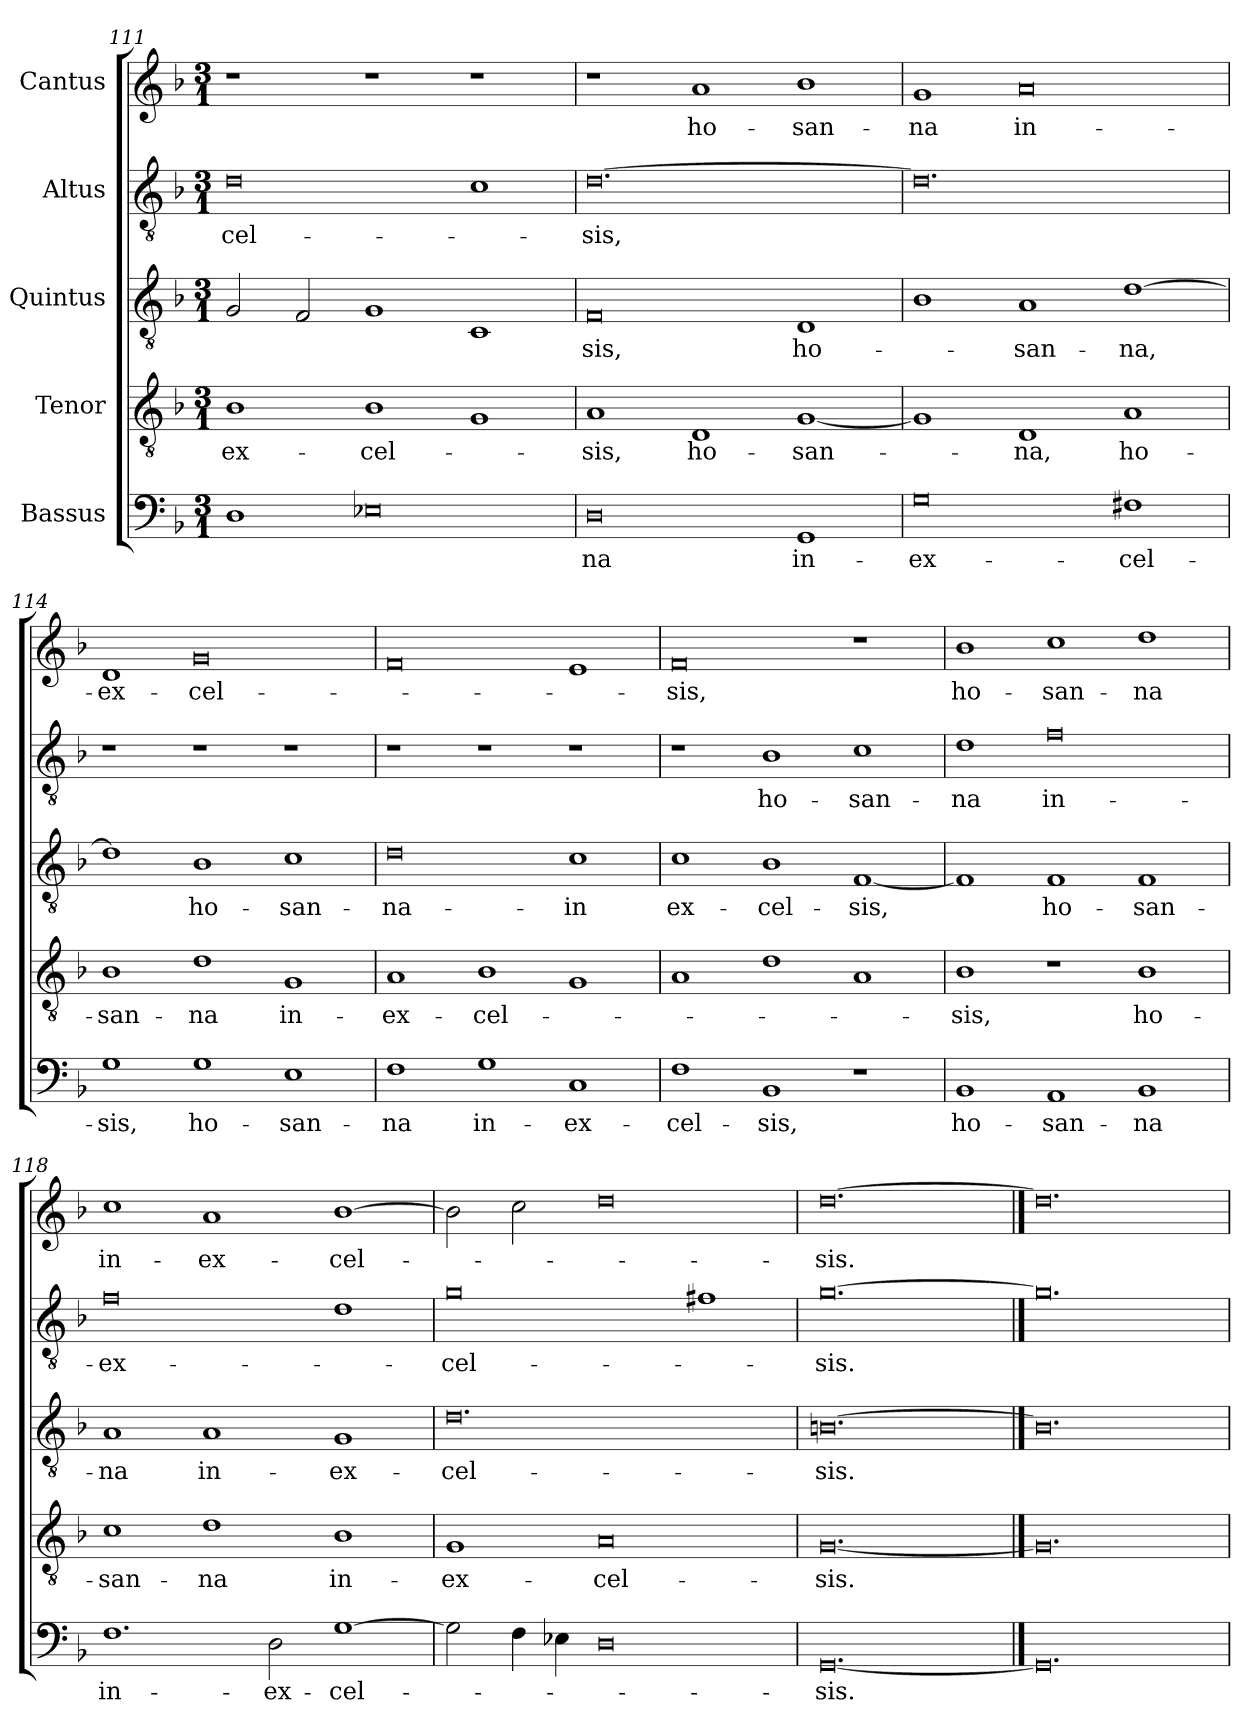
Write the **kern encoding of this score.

**kern	**text	**kern	**text	**kern	**text	**kern	**text	**kern	**text
*part5	*part5	*part4	*part4	*part3	*part3	*part2	*part2	*part1	*part1
*staff5	*staff5	*staff4	*staff4	*staff3	*staff3	*staff2	*staff2	*staff1	*staff1
*I"Bassus	*	*I"Tenor	*	*I"Quintus	*	*I"Altus	*	*I"Cantus	*
*clefF4	*	*clefGv2	*	*clefGv2	*	*clefGv2	*	*clefG2	*
*k[b-]	*	*k[b-]	*	*k[b-]	*	*k[b-]	*	*k[b-]	*
*M3/1	*	*M3/1	*	*M3/1	*	*M3/1	*	*M3/1	*
=111	=111	=111	=111	=111	=111	=111	=111	=111	=111
1D\	.	1B-\	ex-	2G/	.	0d\	-cel-	1r	.
.	.	.	.	2F/	.	.	.	.	.
0E-X\	.	1B-\	-cel-	1G/	.	.	.	1r	.
.	.	1G/	.	1C/	.	1c\	.	1r	.
=112	=112	=112	=112	=112	=112	=112	=112	=112	=112
0D\	-na	1A/	-sis,	0F/	-sis,	[0.d\	-sis,	1r	.
.	.	1D/	ho-	.	.	.	.	1a/	ho-
1GG/	in-	[1G/	-san-	1D/	ho-	.	.	1b-\	-san-
=113	=113	=113	=113	=113	=113	=113	=113	=113	=113
0G\	ex-	1G/]	.	1B-\	.	0.d\]	.	1g/	-na
.	.	1D/	-na,	1A/	-san-	.	.	0a/	in-
1F#X\	-cel-	1A/	ho-	[1d\	-na,	.	.	.	.
=114	=114	=114	=114	=114	=114	=114	=114	=114	=114
1G\	-sis,	1B-\	-san-	1d\]	.	1r	.	1d/	ex-
1G\	ho-	1d\	-na	1B-\	ho-	1r	.	0g/	-cel-
1E\	-san-	1G/	in-	1c\	-san-	1r	.	.	.
=115	=115	=115	=115	=115	=115	=115	=115	=115	=115
1F\	-na	1A/	ex-	0d\	-na-	1r	.	0f/	.
1G\	in-	1B-\	-cel-	.	.	1r	.	.	.
1C/	ex-	1G/	.	1c\	-in	1r	.	1e/	.
=116	=116	=116	=116	=116	=116	=116	=116	=116	=116
1F\	-cel-	1A/	.	1c\	ex-	1r	.	0f/	-sis,
1BB-/	-sis,	1d\	.	1B-\	-cel-	1B-\	ho-	.	.
1r	.	1A/	.	[1F/	-sis,	1c\	-san-	1r	.
=117	=117	=117	=117	=117	=117	=117	=117	=117	=117
1BB-/	ho-	1B-\	-sis,	1F/]	.	1d\	-na	1b-\	ho-
1AA/	-san-	1r	.	1F/	ho-	0f\	in-	1cc\	-san-
1BB-/	-na	1B-\	ho-	1F/	-san-	.	.	1dd\	-na
=118	=118	=118	=118	=118	=118	=118	=118	=118	=118
1.F\	in-	1c\	-san-	1A/	-na	0f\	ex-	1cc\	in-
.	.	1d\	-na	1A/	in-	.	.	1a/	ex-
2D\	ex-	.	.	.	.	.	.	.	.
[1G\	-cel-	1B-\	in-	1G/	ex-	1d\	.	[1b-\	-cel-
=119	=119	=119	=119	=119	=119	=119	=119	=119	=119
2G\]	.	1G/	ex-	0.d\	-cel-	0g\	-cel-	2b-\]	.
4F\	.	.	.	.	.	.	.	2cc\	.
4E-X\	.	.	.	.	.	.	.	.	.
0D\	.	0A/	-cel-	.	.	.	.	0dd\	.
.	.	.	.	.	.	1f#X\	.	.	.
=120	=120	=120	=120	=120	=120	=120	=120	=120	=120
[0.GG/	-sis.	[0.G/	-sis.	[0.Bn\	-sis.	[0.g\	-sis.	[0.dd\	-sis.
==121	==121	==121	==121	==121	==121	==121	==121	==121	==121
0.GG/]	.	0.G/]	.	0.B\]	.	0.g\]	.	0.dd\]	.
=	=	=	=	=	=	=	=	=	=
*-	*-	*-	*-	*-	*-	*-	*-	*-	*-
